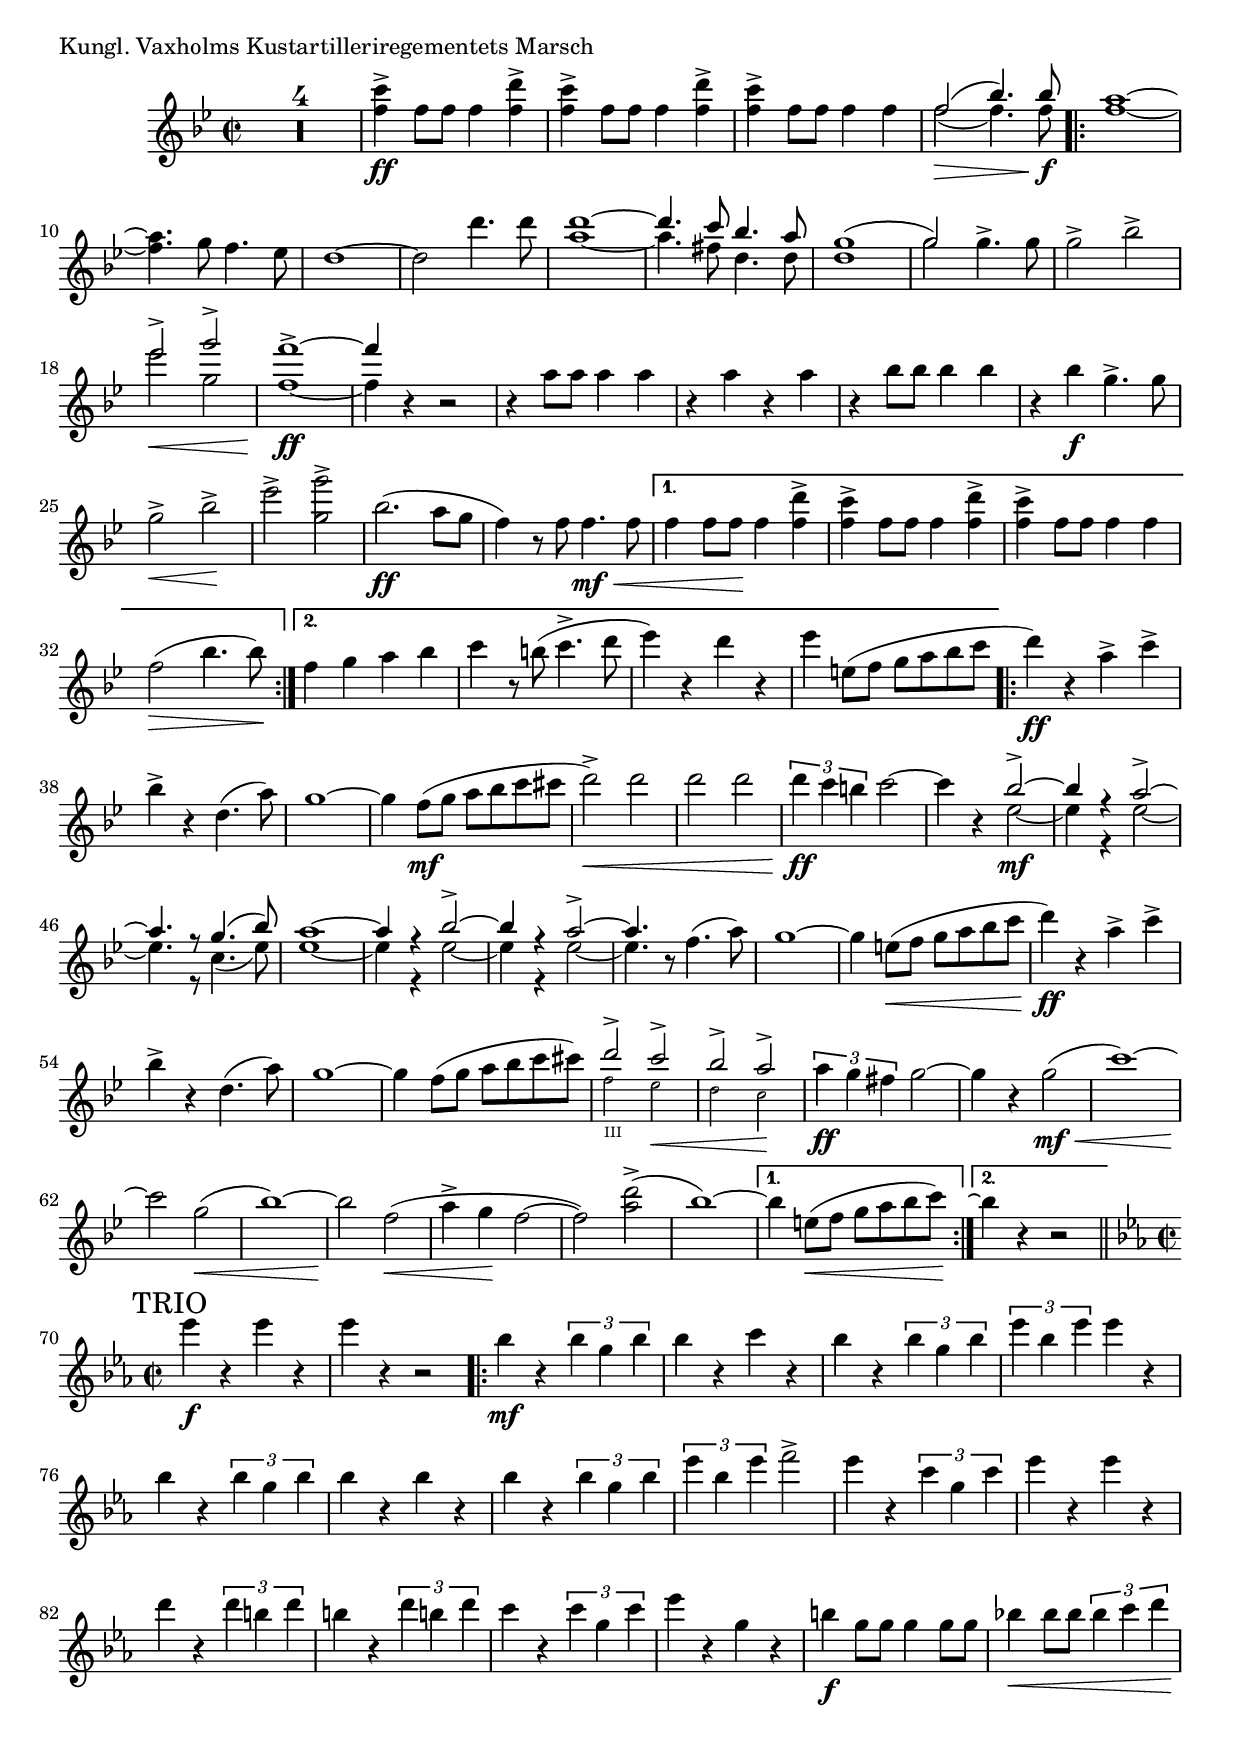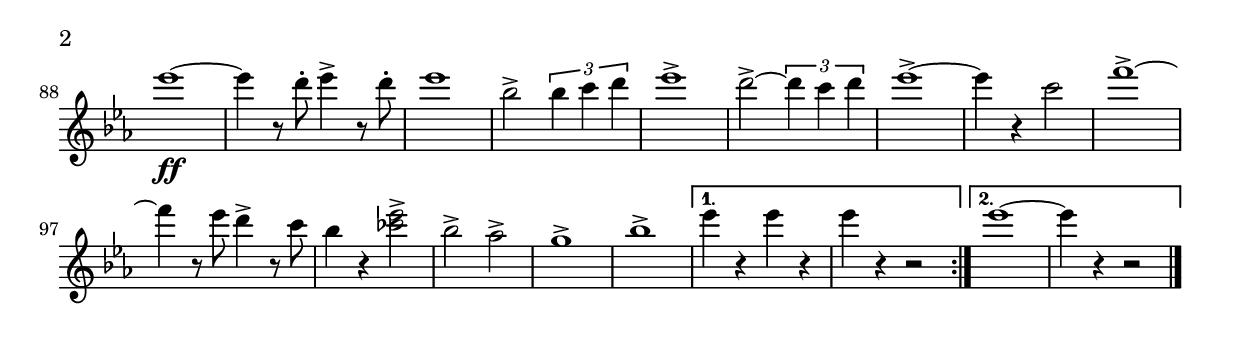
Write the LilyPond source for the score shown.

\version "2.22.1"

% When ready to include in collection:	1. Comment out top section with \Include file(s)
%					2. \midi section if present.
%Comment out from here
%{
\include "../../../Includes/Polis_format.ily"

%...to here
%}
  \score {

    % Svenska Polisens Marscher: 1. Title    
    \relative c'' { 
    	    \key bes \major \time 2/2 
    	    \compressEmptyMeasures
    	    \set Score.markFormatter = #format-mark-box-letters
    	    \override TupletBracket.direction = #UP
    	    R1*4
    	    <c'-> f,>4\ff f,8 f f4 <d'-> f,> |<c-> f,>4 f,8 f f4 <d'-> f,> 
    	    <c-> f,> f,8 f f4 f
    	    
    	   << {f2\> (bes4.) bes8\f}
    	   \\
    	      {f2 (f4.) f8} 
    	   >>
 
    \repeat volta 2 {
   	    <a~ f~>1 |<a f>4. g8 f4. ees8 |d1~ |d2 d'4. d8 
    	    
    	    << {d1~ d4. c8 bes4. a8 |g1 ( |g2)  }
    	    \\
    	       {a1~ |a4. fis8 d4. d8 |d1 | g2} >>
    	       
    	   g4.-> g8 |g2-> bes->
    	   << {ees2->\< g-> |f1->\ff~ |f4 }
    	   \\
    	      {ees2 g,2 |f1~ |f4 }
    	   >>
    	      	      
    	  r4 r2 |r4 a8 a a4 a | r a r a |r bes8 bes bes4 bes |r bes\f g4.-> g8
    	  g2->\< bes->\! |ees-> <g-> g,> |bes,2.\ff (a8 g |f4) r8 f f4.\mf\< f8 }
    	  
    	  \alternative {
    	  {f4 f8 f\! f4 <d'-> f,> |<c-> f,> f,8 f f4 <d'-> f,> 
    	  <c-> f,> f,8 f f4 f |f2\> (bes4. bes8\!)}
    	  {f4 g a bes |c r8 b (c4.->d8 |ees4) r d r |ees e,8 (f g a bes c}
    	  }

    	  \repeat volta 2 {
    	  d4\ff) r a-> c-> |bes-> r d,4. (a'8) |g1~ |g4 f8\mf (g a bes c cis 
    	  d2->)\< d |d d |\times 2/3 {d4\ff c b} c2~ |c4 r 
    	  << {bes2->~ |bes4 r a2->~ |a4. r8 g4. ( bes8) |a1~ |a4 r bes2->~ 
    	      bes4 r a2->~ |a4. }
    	  \\
    	     {ees2~\mf |ees4 r ees2~ |ees4. r8 c4. (ees8) |ees1~ |ees4 r ees2~
    	      ees4 r ees2~ |ees4. }
    	  >>

	  r8 f4. (a8) |g1~ |g4 e8\< (f g a bes c |d4\ff) r a-> c-> 
	  bes-> r d,4. (a'8) |g1~ |g4 f8 (g a bes c cis) 
	  << {d2-> c-> |bes-> a->}
	  \\
	     {\set fontSize = #-4 
	     f2_\markup {III} ees\< |d c\!
	     \unset fontSize}
	  >>
 
	  \times 2/3 {a'4\ff g fis} g2~ |g4 r g2\mf\< ( |c1~) |c2\! g\< ( 
	  bes1~) |bes2\! f\< ( |a4-> g\! f2~ |f) <d'-> a>2 ( |bes1~) }
%{	  << {d2 ( |bes1~)}
	  \\
	     {a2 ( |bes1~)}
	  >> } %}
	  \alternative {
	  	  {bes4 e,8\< (f g a bes c\!)}
	  	  { bes4\repeatTie r r2 \bar "||"}
	  }

	  \key ees \major \time 2/2
	  \mark \markup {TRIO}
	  ees4\f r ees r |ees r r2
	  
	  \repeat volta 2 {
	  	  bes4\mf r \tuplet 3/2 {bes g bes} |bes r c r 
	  	  bes r \times 2/3 {bes g bes} |\times 2/3 {ees bes ees} ees r
	  	  bes4 r \times 2/3 {bes g bes} |bes r bes r 
	  	  bes4 r \times 2/3 {bes g bes} |\times 2/3 {ees bes ees} f2->
	  	  ees4 r \times 2/3 {c g c} |ees r ees r |d r \times 2/3 {d b d}
	  	  b r \times 2/3 {d b! d} |c r \times 2/3 {c g c} |ees r g, r 
	  	  b\f g8 g g4 g8 g |bes!4\< bes8 bes \times 2/3 {bes4 c d} 
	  	  ees1~\ff 
	  	  ees4 r8 d-. ees4-> r8 d-. |ees1 |bes2-> \times 2/3 {bes4 c d}
	  	  ees1-> |d2->~ \times 2/3 {d4 c d} |ees1->~ |ees4 r c2 |f1->~ 
	  f4 r8 ees d4-> r8 c |bes4 r <ees-> ces>2 |bes-> aes-> |g1-> |bes-> }
	  \alternative {
	  	  {ees4 r ees r |ees r r2}
	  	  {ees1~ |ees4 r r2 \bar "|."}
	  }


    }%end relative
    \header {
    	    piece = "Kungl. Vaxholms Kustartilleriregementets Marsch"
    	    composer = "Sam Rydberg"
    	}
  }%end score
